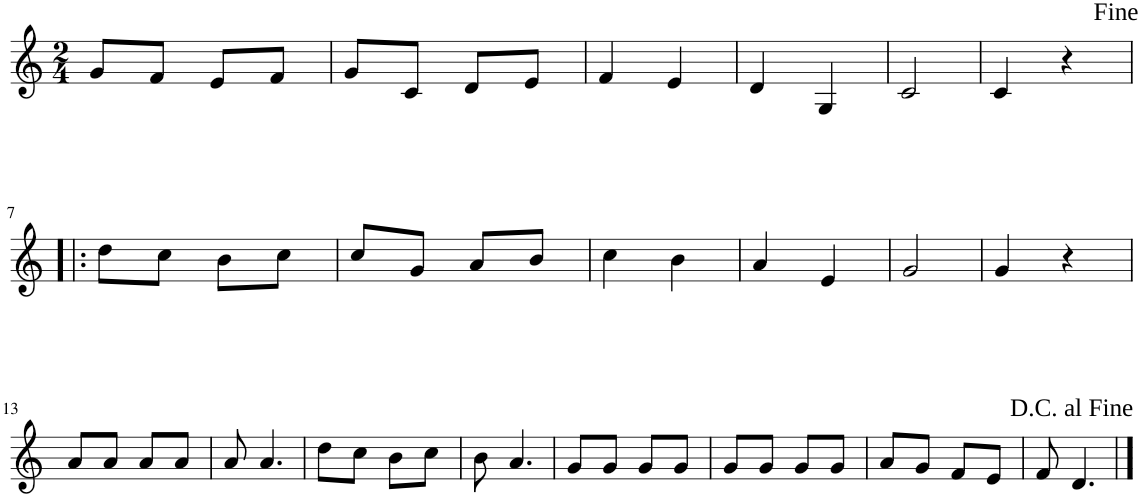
**kern
*part1
*staff1
*I"Voice
*clefG2
*k[]
*M2/4
=1
8g/L
8f/J
8e/L
8f/J
=2
8g/L
8c/J
8d/L
8e/J
=3
4f/
4e/
=4
4d/
4G/
=5
2c/
=6
4c/
4r
!LO:TX:a:t=<font face="Times New Roman"/>Fine
!!LO:LB:g=z
=7!|:
8dd\L
8cc\J
8b\L
8cc\J
=8
8cc/L
8g/J
8a/L
8b/J
=9
4cc\
4b\
=10
4a/
4e/
=11
2g/
=12
4g/
4r
!!LO:LB:g=z
=13
8a/L
8a/J
8a/L
8a/J
=14
8a/
4.a/
=15
8dd\L
8cc\J
8b\L
8cc\J
=16
8b\
4.a/
=17
8g/L
8g/J
8g/L
8g/J
=18
8g/L
8g/J
8g/L
8g/J
=19
8a/L
8g/J
8f/L
8e/J
=20
8f/
4.d/
!LO:TX:a:t=<font face="Times New Roman"/>D.C. al Fine
==
*-
